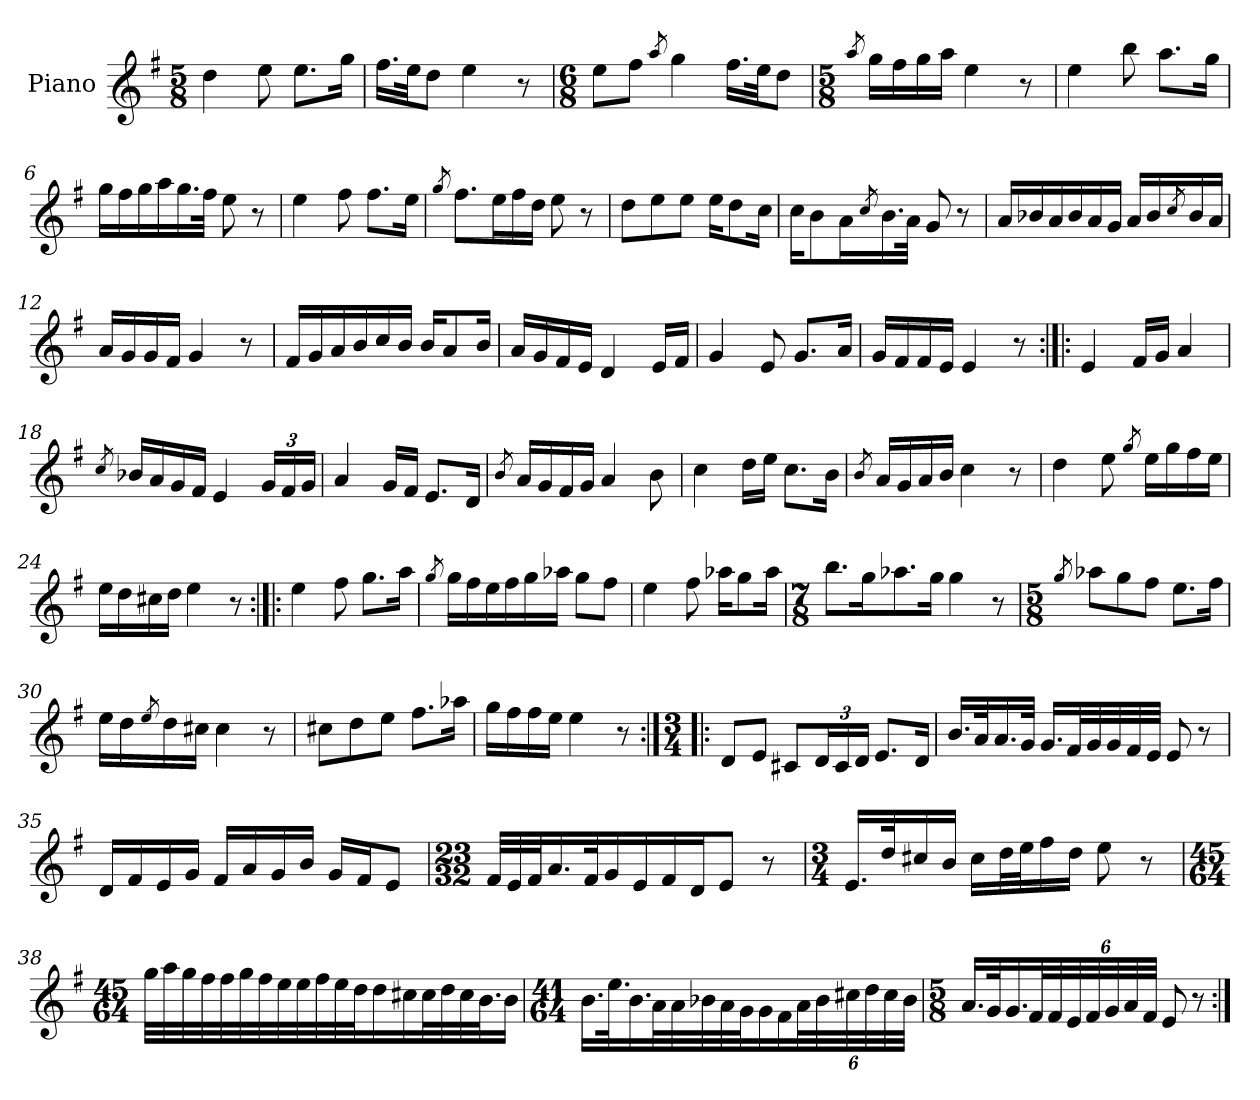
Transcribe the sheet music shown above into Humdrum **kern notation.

**kern
*part1
*staff1
*I"Piano
*I'Pno.
*clefG2
*k[f#]
*M5/8
=1
4dd\
8ee\
8.ee\L
16gg\Jk
=2
16.ff#\LL
32ee\JK
8dd\J
4ee\
8r
=3
*M6/8
8ee\L
8ff#\J
8qaa/
4gg\
16.ff#\LL
32ee\JK
8dd\J
=4
*M5/8
8qaa/
16gg\LL
16ff#\
16gg\
16aa\JJ
4ee\
8r
=5
4ee\
8bb\
8.aa\L
16gg\Jk
!!LO:LB:g=z
=6
16gg\LL
16ff#\
16gg\
16aa\
16.gg\
32ff#\JJk
8ee\
8r
=7
4ee\
8ff#\
8.ff#\L
16ee\Jk
=8
8qgg/
8.ff#\L
16ee\L
16ff#\
16dd\JJ
8ee\
8r
=9
8dd\L
8ee\
8ee\J
16ee\KL
8dd\
16cc\Jk
=10
16cc\KL
8b\
16a\L
8qcc/
16.b\
32a\JJk
8g/
8r
!!LO:LB:g=z
=11
16a/LL
16b-X/
16a/
16b-/
16a/
16g/JJ
16a/LL
16b-/
8qcc/
16b-/
16a/JJ
=12
16a/LL
16g/
16g/
16f#/JJ
4g/
8r
=13
16f#/LL
16g/
16a/
16b/
16cc/
16b/JJ
16b/KL
8a/
16b/Jk
=14
16a/LL
16g/
16f#/
16e/JJ
4d/
16e/LL
16f#/JJ
=15
4g/
8e/
8.g/L
16a/Jk
=16
16g/LL
16f#/
16f#/
16e/JJ
4e/
8r
!!LO:LB:g=z
=17:|!|:
4e/
16f#/LL
16g/JJ
4a/
=18
8qcc/
16b-X/LL
16a/
16g/
16f#/JJ
4e/
*Xbrackettup
24g/LL
24f#/
24g/JJ
=19
4a/
16g/LL
16f#/JJ
8.e/L
16d/Jk
=20
8qb/
16a/LL
16g/
16f#/
16g/JJ
4a/
8b\
=21
4cc\
16dd\LL
16ee\JJ
8.cc\L
16b\Jk
=22
8qb/
16a/LL
16g/
16a/
16b/JJ
4cc\
8r
!!LO:LB:g=z
=23
4dd\
8ee\
8qgg/
16ee\LL
16gg\
16ff#\
16ee\JJ
=24
16ee\LL
16dd\
16cc#X\
16dd\JJ
4ee\
8r
=25:|!|:
4ee\
8ff#\
8.gg\L
16aa\Jk
=26
8qgg/
16gg\LL
16ff#\
16ee\
16ff#\
16gg\
16aa-X\JJ
8gg\L
8ff#\J
=27
4ee\
8ff#\
16aa-X\KL
8gg\
16aa-\Jk
!!LO:LB:g=z
=28
*M7/8
8.bb\L
16gg\K
8.aa-X\
16gg\Jk
4gg\
8r
=29
*M5/8
8qgg/
8aa-X\L
8gg\
8ff#\J
8.ee\L
16ff#\Jk
=30
16ee\LL
16dd\
8qee/
16dd\
16cc#X\JJ
4cc#\
8r
=31
8cc#X\L
8dd\
8ee\J
8.ff#\L
16aa-X\Jk
=32
16gg\LL
16ff#\
16ff#\
16ee\JJ
4ee\
8r
!!LO:LB:g=z
=33:|!|:
*M3/4
8d/L
8e/J
8c#X/L
24d/L
24c#/
24d/JJ
8.e/L
16d/Jk
=34
16.b/LL
32a/K
16.a/
32g/JJk
16.g/LL
32f#/L
32g/
32g/
32f#/
32e/JJJ
8e/
8r
=35
16d/LL
16f#/
16e/
16g/JJ
16f#/LL
16a/
16g/
16b/JJ
16g/LL
16f#/J
8e/J
!!LO:LB:g=z
=36
*M23/32
32f#/LLL
32e/
32f#/J
16.a/
32f#/K
16g/
16e/
16f#/
16d/J
8e/J
8r
=37
*M3/4
16.e/LL
32dd/K
16cc#X/
16b/JJ
16cc#\LL
32dd\L
32ee\J
16ff#\
16dd\JJ
8ee\
8r
!!LO:LB:g=z
=38
*M45/64
32gg\LLL
32aa\
32gg\
32ff#\
32ff#\
32gg\
32ff#\
32ee\
32ee\
32ff#\
32ee\
32dd\J
16dd\
16cc#X\
32cc#\L
32dd\
32cc#\
32.b\J
16b\JJ
=39
*M41/64
16.b\LL
32.ee\K
16.b\
32a\L
32a\
32b-X\
32a\
32g\J
16g\
16f#\
48a\L
48b-\
48cc#X\
48dd\
48cc#\
48b-\JJJ
!!LO:LB:g=z
=40
*M5/8
16.a/LL
32g/K
16.g/
32f#/L
48f#/
48e/
48f#/
48g/
48a/
48f#/JJJ
8e/
8r
=:|!
*-
